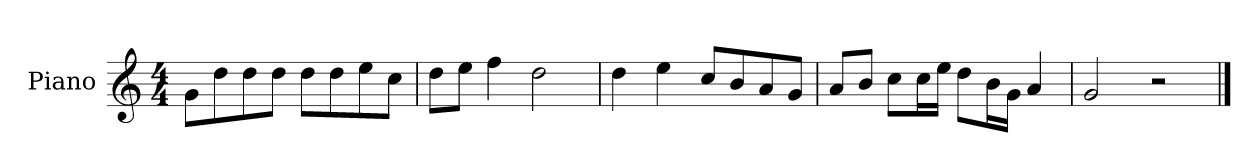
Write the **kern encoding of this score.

**kern
*part1
*staff1
*I"Piano
*I'P-no
*clefG2
*k[]
*M4/4
*MM90
=1
8g\L
8dd\
8dd\
8dd\J
8dd\L
8dd\
8ee\
8cc\J
=2
8dd\L
8ee\J
4ff\
2dd\
=3
4dd\
4ee\
8cc/L
8b/
8a/
8g/J
=4
8a/L
8b/J
8cc\L
16cc\L
16ee\JJ
8dd\L
16b\L
16g\JJ
4a/
=5
2g/
2r
==
*-
